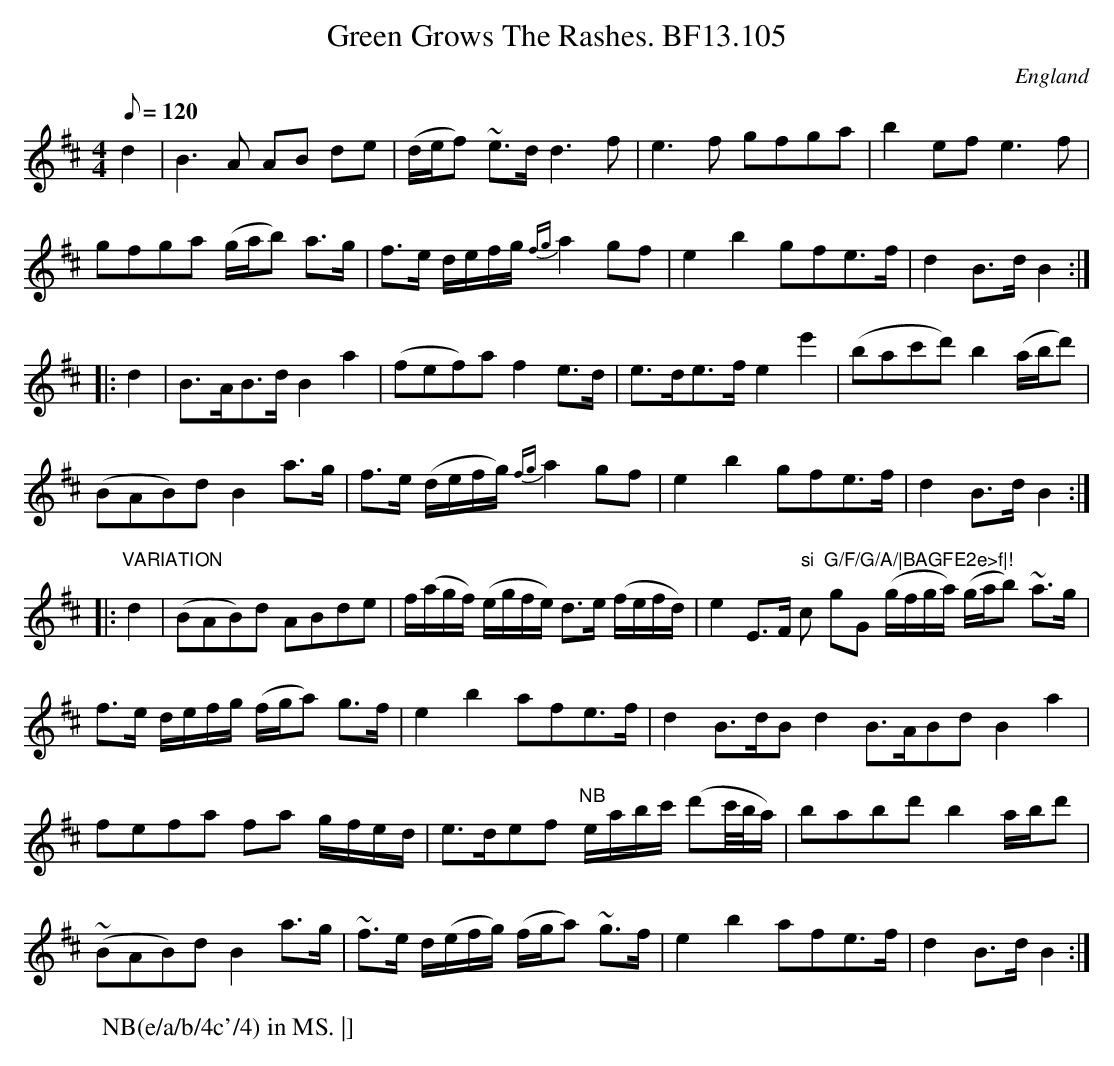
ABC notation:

X:1
T:Green Grows The Rashes. BF13.105
M:4/4
Q:120
O:England
K:D
d2|B3A A-B d-e|(d/e/f) ~e>dd3f|e3f gfga|b2e-fe3f|!
gfga (g/a/b) a>g|f>e d/e/f/g/ {fg}a2gf|e2b2g-fe>-f|d2B>-dB2::!
d2|B>-AB>dB2a2|(fef)af2e>d|e>-de>-f e2 e'2|(bac'd') b2 (a/b/d')|!
(BAB)dB2a>g|f>e (d/e/f/g/) {fg}a2gf|e2b2gfe>f|d2B>-dB2::!
"VARIATION"d2|(BAB)d ABde|f/(a/g/f/) (e/g/f/e/) d>e (f/e/f/d/)|e2E>F "si
c"G/F/G/A/|BAGFE2e>f|!
gG (g/f/g/a/) (g/a/b) ~a>g|f>e d/e/f/g/ (f/g/a) g>f|e2b2a-f-e>-f|d2B>-dB
2::!
d2B>ABdB2a2|fefa fa g/-f/e/-d/|e>-def "NB"e/a/b/c'/  (d'c'/4b/4a/)|babd'
 b2a/b/d'|!
(~BAB)dB2a>g|~f>e d/(e/f/g/) (f/g/a) ~g>f|e2b2 a-fe>-f|d2B>-dB2:|]
W:NB(e/a/b/4c'/4) in MS. |]
